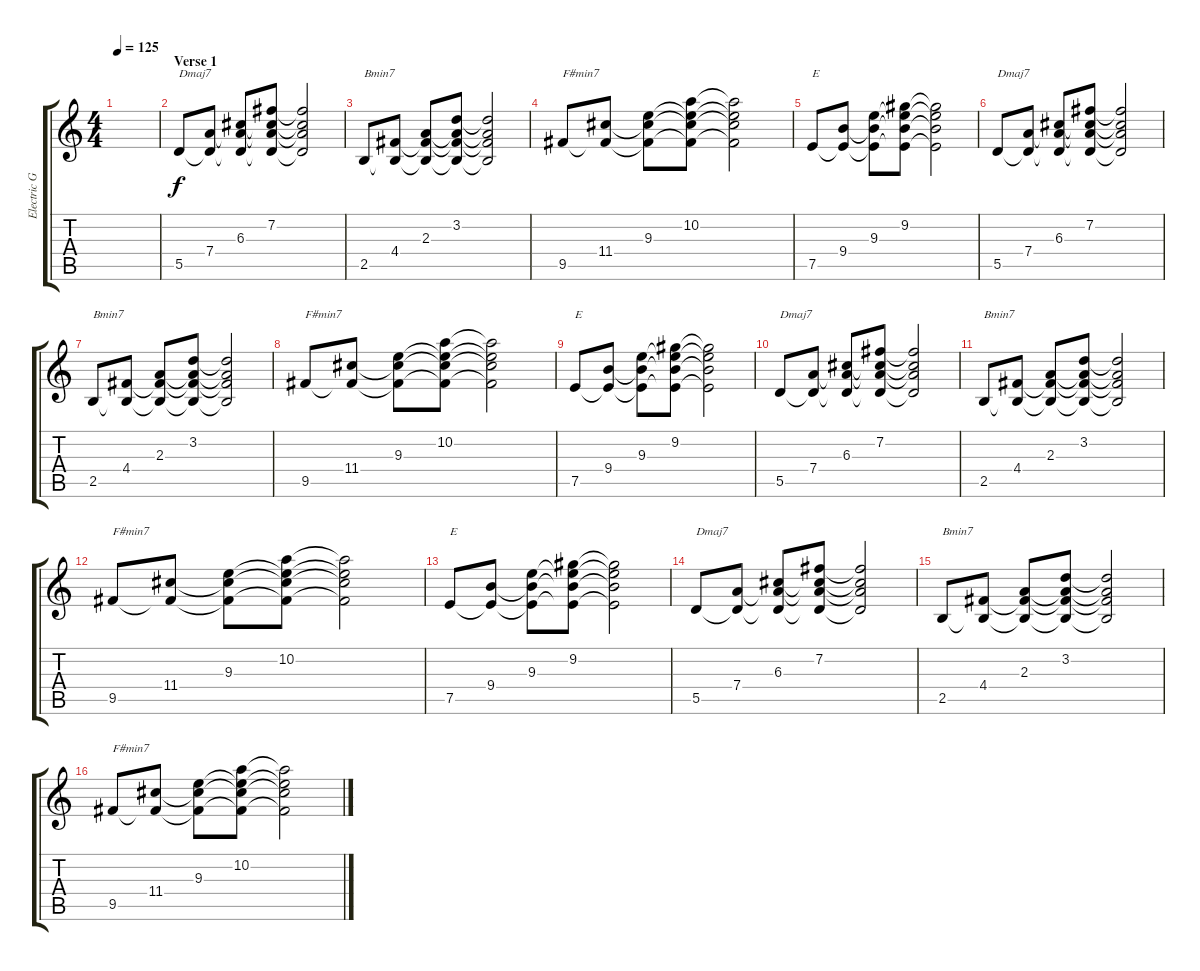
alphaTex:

\track ("Electric Guitar" "Electric G") {instrument electricguitarclean}
\staff {score tabs}
\tuning (E4 B3 G3 D3 A2 E2) {hide}
\ts (4 4)
\tempo 125
\clef g2
\ks c
|
\section ("" "Verse 1")
5.5.8{txt "Dmaj7"} (7.4 5.5{t}).8 (6.3 7.4{t} 5.5{t}).8 (7.2 6.3{t} 7.4{t} 5.5{t}).8 (7.2{t} 6.3{t} 7.4{t} 5.5{t}).2 |
2.5.8{txt "Bmin7"} (4.4 2.5{t}).8 (2.3 4.4{t} 2.5{t}).8 (3.2 2.3{t} 4.4{t} 2.5{t}).8 (3.2{t} 2.3{t} 4.4{t} 2.5{t}).2 |
9.5.8{txt "F#min7"} (11.4 9.5{t}).8 (9.3 11.4{t} 9.5{t}).8 (10.2 9.3{t} 11.4{t} 9.5{t}).8 (10.2{t} 9.3{t} 11.4{t} 9.5{t}).2 |
7.5.8{txt "E"} (9.4 7.5{t}).8 (9.3 9.4{t} 7.5{t}).8 (9.2 9.3{t} 9.4{t} 7.5{t}).8 (9.2{t} 9.3{t} 9.4{t} 7.5{t}).2 |
5.5.8{txt "Dmaj7"} (7.4 5.5{t}).8 (6.3 7.4{t} 5.5{t}).8 (7.2 6.3{t} 7.4{t} 5.5{t}).8 (7.2{t} 6.3{t} 7.4{t} 5.5{t}).2 |
2.5.8{txt "Bmin7"} (4.4 2.5{t}).8 (2.3 4.4{t} 2.5{t}).8 (3.2 2.3{t} 4.4{t} 2.5{t}).8 (3.2{t} 2.3{t} 4.4{t} 2.5{t}).2 |
9.5.8{txt "F#min7"} (11.4 9.5{t}).8 (9.3 11.4{t} 9.5{t}).8 (10.2 9.3{t} 11.4{t} 9.5{t}).8 (10.2{t} 9.3{t} 11.4{t} 9.5{t}).2 |
7.5.8{txt "E"} (9.4 7.5{t}).8 (9.3 9.4{t} 7.5{t}).8 (9.2 9.3{t} 9.4{t} 7.5{t}).8 (9.2{t} 9.3{t} 9.4{t} 7.5{t}).2 |
5.5.8{txt "Dmaj7"} (7.4 5.5{t}).8 (6.3 7.4{t} 5.5{t}).8 (7.2 6.3{t} 7.4{t} 5.5{t}).8 (7.2{t} 6.3{t} 7.4{t} 5.5{t}).2 |
2.5.8{txt "Bmin7"} (4.4 2.5{t}).8 (2.3 4.4{t} 2.5{t}).8 (3.2 2.3{t} 4.4{t} 2.5{t}).8 (3.2{t} 2.3{t} 4.4{t} 2.5{t}).2 |
9.5.8{txt "F#min7"} (11.4 9.5{t}).8 (9.3 11.4{t} 9.5{t}).8 (10.2 9.3{t} 11.4{t} 9.5{t}).8 (10.2{t} 9.3{t} 11.4{t} 9.5{t}).2 |
7.5.8{txt "E"} (9.4 7.5{t}).8 (9.3 9.4{t} 7.5{t}).8 (9.2 9.3{t} 9.4{t} 7.5{t}).8 (9.2{t} 9.3{t} 9.4{t} 7.5{t}).2 |
5.5.8{txt "Dmaj7"} (7.4 5.5{t}).8 (6.3 7.4{t} 5.5{t}).8 (7.2 6.3{t} 7.4{t} 5.5{t}).8 (7.2{t} 6.3{t} 7.4{t} 5.5{t}).2 |
2.5.8{txt "Bmin7"} (4.4 2.5{t}).8 (2.3 4.4{t} 2.5{t}).8 (3.2 2.3{t} 4.4{t} 2.5{t}).8 (3.2{t} 2.3{t} 4.4{t} 2.5{t}).2 |
9.5.8{txt "F#min7"} (11.4 9.5{t}).8 (9.3 11.4{t} 9.5{t}).8 (10.2 9.3{t} 11.4{t} 9.5{t}).8 (10.2{t} 9.3{t} 11.4{t} 9.5{t}).2
